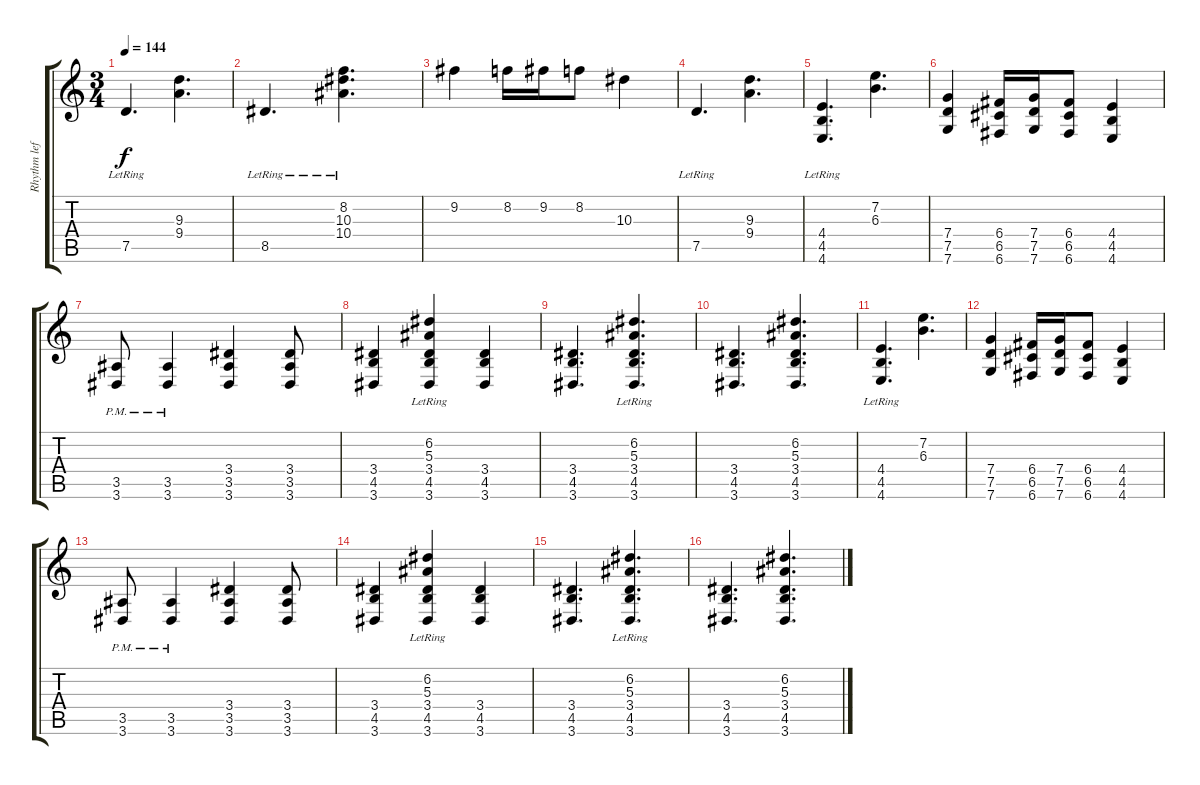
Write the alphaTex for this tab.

\track ("Rhythm left" "Rhythm lef") {instrument distortionguitar}
\staff {score tabs}
\tuning (D4 A3 F3 C3 G2 C2) {hide}
\ts (3 4)
\tempo 144
\clef g2
\ks c
7.5{lr}.4{d dy f} (9.3 9.4).4{d} |
8.5{lr}.4{d} (8.2 10.3{lr} 10.4{lr}).4{d} |
9.2.4 8.2.16 9.2.16 8.2.8 10.3.4 |
7.5{lr}.4{d} (9.3 9.4).4{d} |
(4.4{lr} 4.5{lr} 4.6{lr}).4{d} (7.2 6.3).4{d} |
(7.4 7.5 7.6).4 (6.4 6.5 6.6).16 (7.4 7.5 7.6).16 (6.4 6.5 6.6).8 (4.4 4.5 4.6).4 |
(3.5{pm} 3.6{pm}).8 (3.5{pm} 3.6{pm}).4 (3.4 3.5 3.6).4 (3.4 3.5 3.6).8 |
(3.4 4.5 3.6).4 (6.2{lr} 5.3{lr} 3.4 4.5 3.6).4 (3.4 4.5 3.6).4 |
(3.4 4.5 3.6).4{d} (6.2{lr} 5.3{lr} 3.4 4.5 3.6).4{d} |
(3.4 4.5 3.6).4{d} (6.2 5.3 3.4 4.5 3.6).4{d} |
(4.4{lr} 4.5{lr} 4.6{lr}).4{d} (7.2 6.3).4{d} |
(7.4 7.5 7.6).4 (6.4 6.5 6.6).16 (7.4 7.5 7.6).16 (6.4 6.5 6.6).8 (4.4 4.5 4.6).4 |
(3.5{pm} 3.6{pm}).8 (3.5{pm} 3.6{pm}).4 (3.4 3.5 3.6).4 (3.4 3.5 3.6).8 |
(3.4 4.5 3.6).4 (6.2{lr} 5.3{lr} 3.4 4.5 3.6).4 (3.4 4.5 3.6).4 |
(3.4 4.5 3.6).4{d} (6.2{lr} 5.3{lr} 3.4 4.5 3.6).4{d} |
(3.4 4.5 3.6).4{d} (6.2 5.3 3.4 4.5 3.6).4{d}
